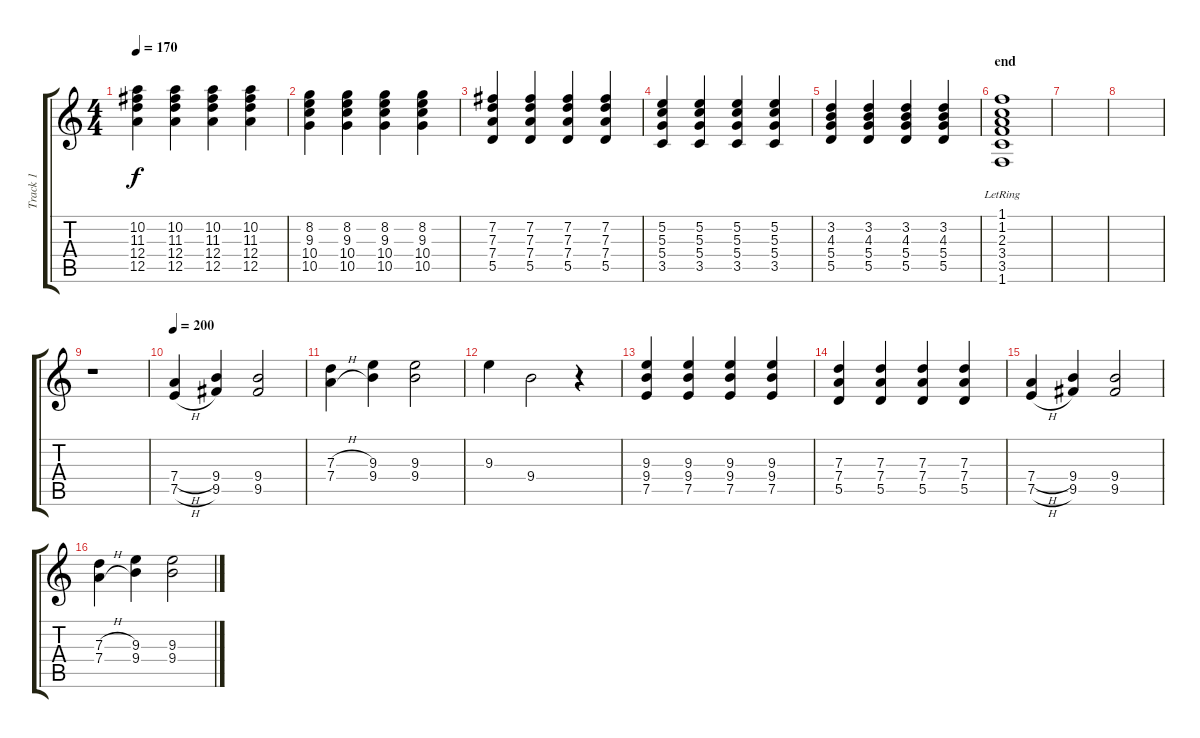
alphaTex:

\track ("Track 1" "Track 1") {instrument overdrivenguitar}
\staff {score tabs}
\tuning (E4 B3 G3 D3 A2 E2) {hide}
\ts (4 4)
\tempo 170
\clef g2
\ks c
(10.2 11.3 12.4 12.5).4{dy f} (10.2 11.3 12.4 12.5).4 (10.2 11.3 12.4 12.5).4 (10.2 11.3 12.4 12.5).4 |
(8.2 9.3 10.4 10.5).4 (8.2 9.3 10.4 10.5).4 (8.2 9.3 10.4 10.5).4 (8.2 9.3 10.4 10.5).4 |
(7.2 7.3 7.4 5.5).4 (7.2 7.3 7.4 5.5).4 (7.2 7.3 7.4 5.5).4 (7.2 7.3 7.4 5.5).4 |
(5.2 5.3 5.4 3.5).4 (5.2 5.3 5.4 3.5).4 (5.2 5.3 5.4 3.5).4 (5.2 5.3 5.4 3.5).4 |
(3.2 4.3 5.4 5.5).4 (3.2 4.3 5.4 5.5).4 (3.2 4.3 5.4 5.5).4 (3.2 4.3 5.4 5.5).4 |
\section ("" "end")
(1.1 1.2 2.3 3.4 3.5{lr} 1.6).1 |
|
|
r.1 |
\tempo 200
(7.4{h} 7.5{h}).4 (9.4 9.5).4 (9.4 9.5).2 |
(7.3{h} 7.4{h}).4 (9.3 9.4).4 (9.3 9.4).2 |
9.3.4 9.4.2 r.4 |
(9.3 9.4 7.5).4 (9.3 9.4 7.5).4 (9.3 9.4 7.5).4 (9.3 9.4 7.5).4 |
(7.3 7.4 5.5).4 (7.3 7.4 5.5).4 (7.3 7.4 5.5).4 (7.3 7.4 5.5).4 |
(7.4{h} 7.5{h}).4 (9.4 9.5).4 (9.4 9.5).2 |
(7.3{h} 7.4{h}).4 (9.3 9.4).4 (9.3 9.4).2
